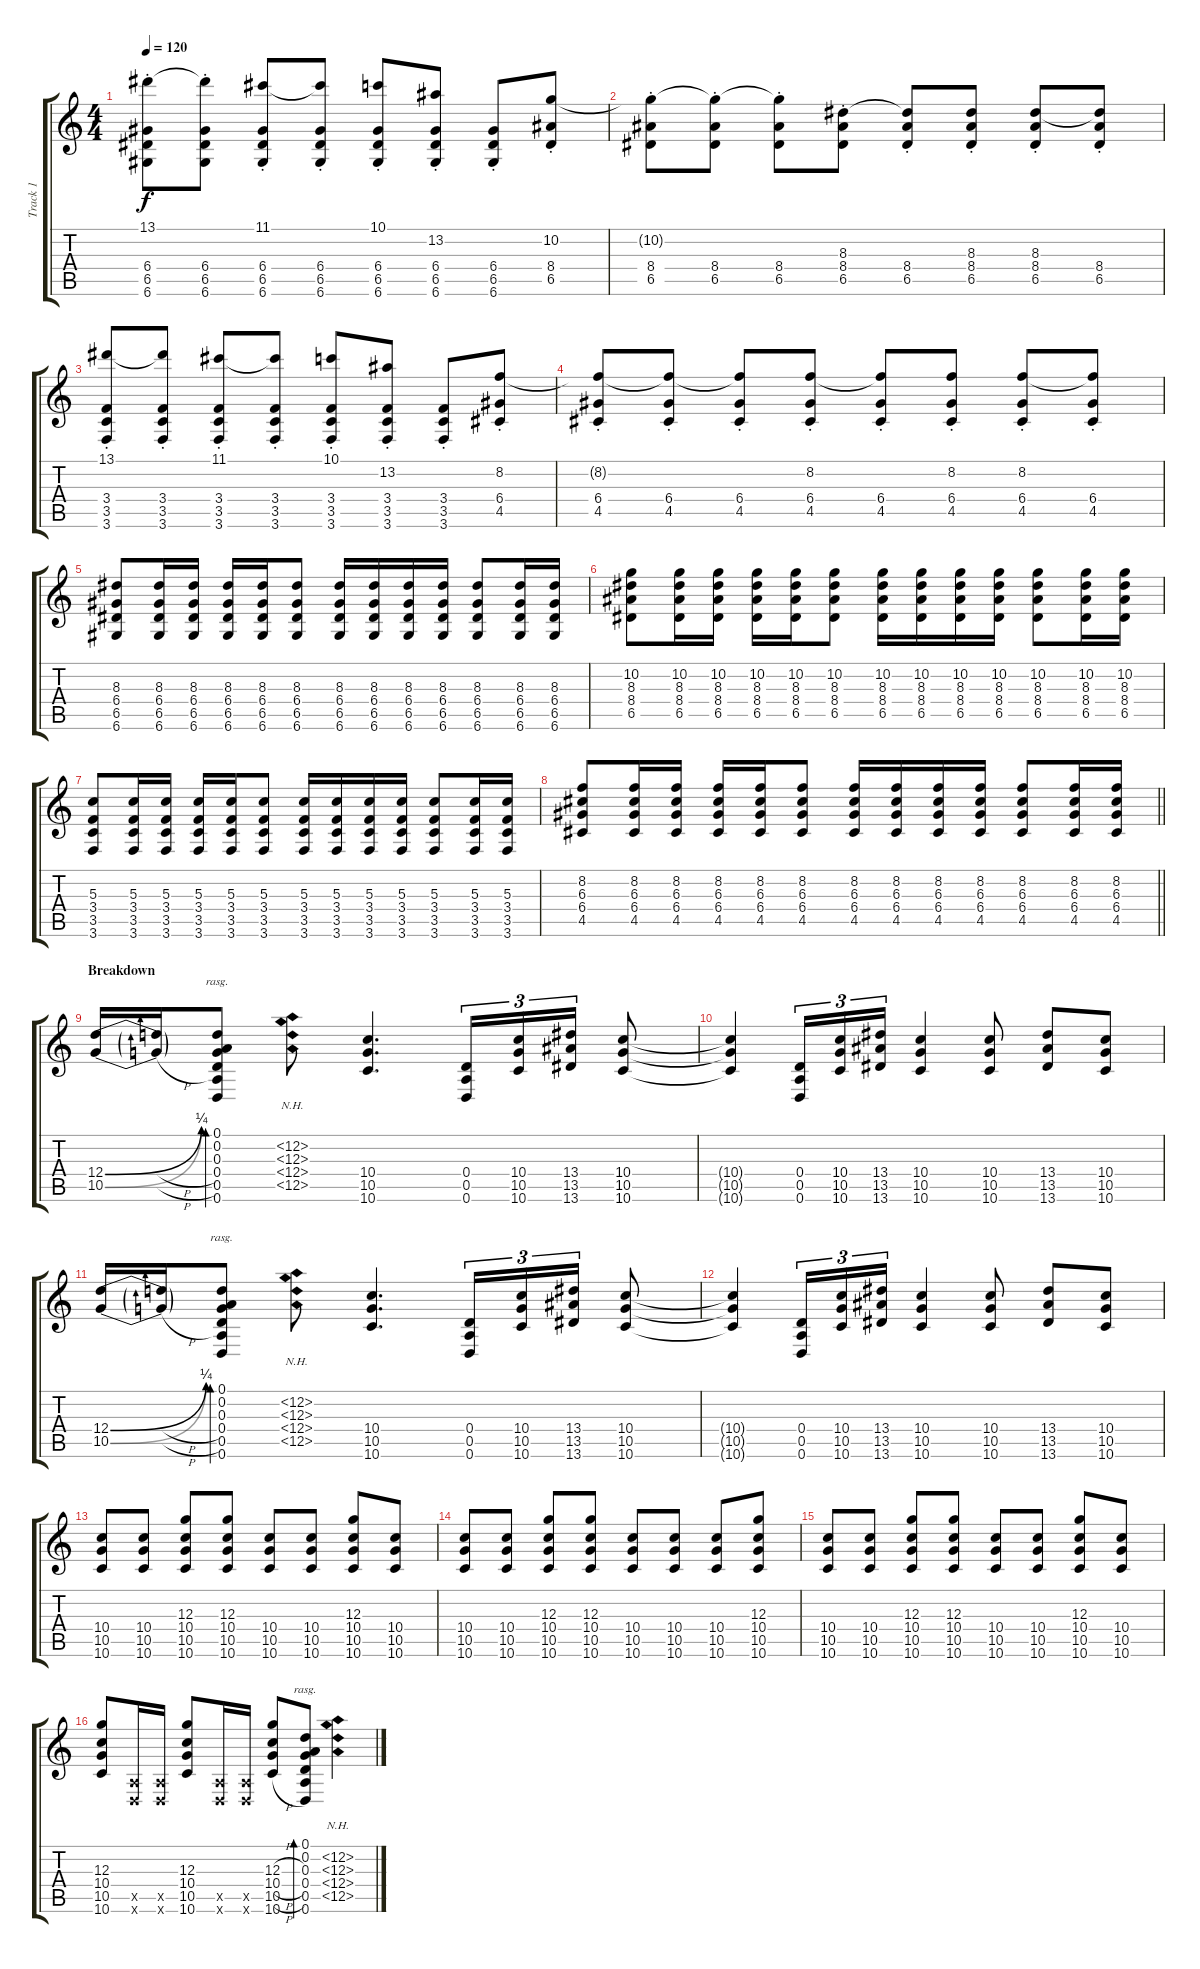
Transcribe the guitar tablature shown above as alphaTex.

\track ("Track 1" "Track 1") {instrument acousticguitarsteel}
\staff {score tabs}
\tuning (D4 A3 G3 D3 A2 D2) {hide}
\ts (4 4)
\tempo 120
\clef g2
\ks c
(13.1 6.4{st} 6.5{st} 6.6{st}).8{dy f} (13.1{t} 6.4{st} 6.5{st} 6.6{st}).8 (11.1 6.4{st} 6.5{st} 6.6{st}).8 (11.1{t} 6.4{st} 6.5{st} 6.6{st}).8 (10.1 6.4{st} 6.5{st} 6.6{st}).8 (13.2 6.4{st} 6.5{st} 6.6{st}).8 (6.4{st} 6.5{st} 6.6{st}).8 (10.2 8.4{st} 6.5{st}).8 |
(10.2{t} 8.4{st} 6.5{st}).8 (10.2{t} 8.4{st} 6.5{st}).8 (10.2{t} 8.4{st} 6.5{st}).8 (8.3 8.4{st} 6.5{st}).8 (8.3{t} 8.4{st} 6.5{st}).8 (8.3 8.4{st} 6.5{st}).8 (8.3 8.4{st} 6.5{st}).8 (8.3{t} 8.4{st} 6.5{st}).8 |
(13.1 3.4{st} 3.5{st} 3.6{st}).8 (13.1{t} 3.4{st} 3.5{st} 3.6{st}).8 (11.1 3.4{st} 3.5{st} 3.6{st}).8 (11.1{t} 3.4{st} 3.5{st} 3.6{st}).8 (10.1 3.4{st} 3.5{st} 3.6{st}).8 (13.2 3.4{st} 3.5{st} 3.6{st}).8 (3.4{st} 3.5{st} 3.6{st}).8 (8.2 6.4{st} 4.5{st}).8 |
(8.2{t} 6.4{st} 4.5{st}).8 (8.2{t} 6.4{st} 4.5{st}).8 (8.2{t} 6.4{st} 4.5{st}).8 (8.2 6.4{st} 4.5{st}).8 (8.2{t} 6.4{st} 4.5{st}).8 (8.2 6.4{st} 4.5{st}).8 (8.2 6.4{st} 4.5{st}).8 (8.2{t} 6.4{st} 4.5{st}).8 |
(8.3 6.4 6.5 6.6).8 (8.3 6.4 6.5 6.6).16 (8.3 6.4 6.5 6.6).16 (8.3 6.4 6.5 6.6).16 (8.3 6.4 6.5 6.6).16 (8.3 6.4 6.5 6.6).8 (8.3 6.4 6.5 6.6).16 (8.3 6.4 6.5 6.6).16 (8.3 6.4 6.5 6.6).16 (8.3 6.4 6.5 6.6).16 (8.3 6.4 6.5 6.6).8 (8.3 6.4 6.5 6.6).16 (8.3 6.4 6.5 6.6).16 |
(10.2 8.3 8.4 6.5).8 (10.2 8.3 8.4 6.5).16 (10.2 8.3 8.4 6.5).16 (10.2 8.3 8.4 6.5).16 (10.2 8.3 8.4 6.5).16 (10.2 8.3 8.4 6.5).8 (10.2 8.3 8.4 6.5).16 (10.2 8.3 8.4 6.5).16 (10.2 8.3 8.4 6.5).16 (10.2 8.3 8.4 6.5).16 (10.2 8.3 8.4 6.5).8 (10.2 8.3 8.4 6.5).16 (10.2 8.3 8.4 6.5).16 |
(5.3 3.4 3.5 3.6).8 (5.3 3.4 3.5 3.6).16 (5.3 3.4 3.5 3.6).16 (5.3 3.4 3.5 3.6).16 (5.3 3.4 3.5 3.6).16 (5.3 3.4 3.5 3.6).8 (5.3 3.4 3.5 3.6).16 (5.3 3.4 3.5 3.6).16 (5.3 3.4 3.5 3.6).16 (5.3 3.4 3.5 3.6).16 (5.3 3.4 3.5 3.6).8 (5.3 3.4 3.5 3.6).16 (5.3 3.4 3.5 3.6).16 |
\barLineRight lightlight
(8.2 6.3 6.4 4.5).8 (8.2 6.3 6.4 4.5).16 (8.2 6.3 6.4 4.5).16 (8.2 6.3 6.4 4.5).16 (8.2 6.3 6.4 4.5).16 (8.2 6.3 6.4 4.5).8 (8.2 6.3 6.4 4.5).16 (8.2 6.3 6.4 4.5).16 (8.2 6.3 6.4 4.5).16 (8.2 6.3 6.4 4.5).16 (8.2 6.3 6.4 4.5).8 (8.2 6.3 6.4 4.5).16 (8.2 6.3 6.4 4.5).16 |
\section ("" "Breakdown")
(12.4{be (bend 0 0 60 1)} 10.5{be (bend 0 0 60 1)}).16 (12.4{h t} 10.5{h t}).16 (0.1 0.2 0.3 0.4 0.5 0.6).8{bd 480 rasg ii} (12.2{nh} 12.3{nh} 12.4{nh} 12.5{nh}).8 (10.4 10.5 10.6).4{d} (0.4 0.5 0.6).16{tu (3 2)} (10.4 10.5 10.6).16{tu (3 2)} (13.4 13.5 13.6).16{tu (3 2)} (10.4 10.5 10.6).8 |
(10.4{t} 10.5{t} 10.6{t}).4 (0.4 0.5 0.6).16{tu (3 2)} (10.4 10.5 10.6).16{tu (3 2)} (13.4 13.5 13.6).16{tu (3 2)} (10.4 10.5 10.6).4 (10.4 10.5 10.6).8 (13.4 13.5 13.6).8 (10.4 10.5 10.6).8 |
(12.4{be (bend 0 0 60 1)} 10.5{be (bend 0 0 60 1)}).16 (12.4{h t} 10.5{h t}).16 (0.1 0.2 0.3 0.4 0.5 0.6).8{bd 480 rasg ii} (12.2{nh} 12.3{nh} 12.4{nh} 12.5{nh}).8 (10.4 10.5 10.6).4{d} (0.4 0.5 0.6).16{tu (3 2)} (10.4 10.5 10.6).16{tu (3 2)} (13.4 13.5 13.6).16{tu (3 2)} (10.4 10.5 10.6).8 |
(10.4{t} 10.5{t} 10.6{t}).4 (0.4 0.5 0.6).16{tu (3 2)} (10.4 10.5 10.6).16{tu (3 2)} (13.4 13.5 13.6).16{tu (3 2)} (10.4 10.5 10.6).4 (10.4 10.5 10.6).8 (13.4 13.5 13.6).8 (10.4 10.5 10.6).8 |
(10.4 10.5 10.6).8 (10.4 10.5 10.6).8 (12.3 10.4 10.5 10.6).8 (12.3 10.4 10.5 10.6).8 (10.4 10.5 10.6).8 (10.4 10.5 10.6).8 (12.3 10.4 10.5 10.6).8 (10.4 10.5 10.6).8 |
(10.4 10.5 10.6).8 (10.4 10.5 10.6).8 (12.3 10.4 10.5 10.6).8 (12.3 10.4 10.5 10.6).8 (10.4 10.5 10.6).8 (10.4 10.5 10.6).8 (10.4 10.5 10.6).8 (12.3 10.4 10.5 10.6).8 |
(10.4 10.5 10.6).8 (10.4 10.5 10.6).8 (12.3 10.4 10.5 10.6).8 (12.3 10.4 10.5 10.6).8 (10.4 10.5 10.6).8 (10.4 10.5 10.6).8 (12.3 10.4 10.5 10.6).8 (10.4 10.5 10.6).8 |
(12.3 10.4 10.5 10.6).8 (0.5{x} 0.6{x}).16 (0.5{x} 0.6{x}).16 (12.3 10.4 10.5 10.6).8 (0.5{x} 0.6{x}).16 (0.5{x} 0.6{x}).16 (12.3{h} 10.4{h} 10.5{h} 10.6{h}).8 (0.1 0.2 0.3 0.4 0.5 0.6).8{bd 480 rasg ii} (12.2{nh} 12.3{nh} 12.4{nh} 12.5{nh}).4
